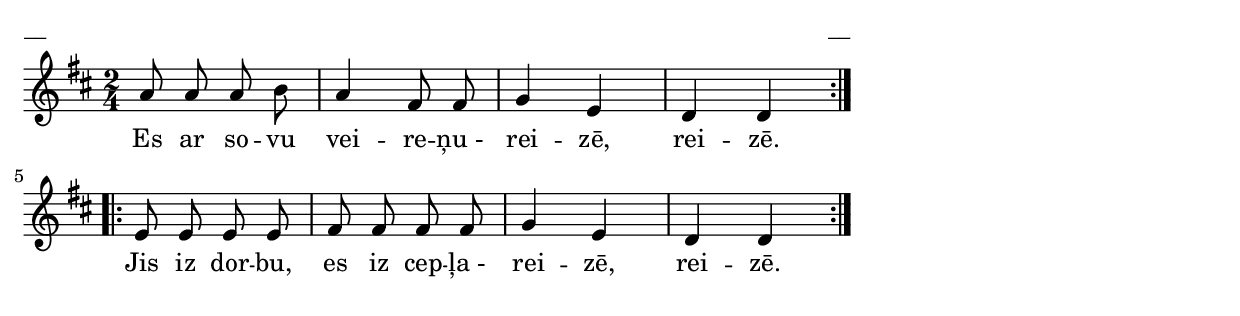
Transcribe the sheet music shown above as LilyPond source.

\version "2.13.16"
%\header {
%    title = "Es ar sovu veireņu"
%}
\paper {
line-width = 14\cm
left-margin = 0.4\cm
between-system-padding = 0.1\cm
between-system-space = 0.1\cm
}
\layout {
indent = #0
ragged-last = ##f
}

voiceA = \relative c'' {
\clef "treble"
\key d \major
\time 2/4
\repeat volta 2 {
a8 a a b | a4 fis8 fis | g4 e | d4 d 
}
\repeat volta 2 {
e8 e e e | fis8 fis fis fis | g4 e | d4 d
}
} 



lyricA = \lyricmode {
Es ar so -- vu vei -- re -- ņu_- rei -- zē, rei -- zē.
Jis iz dor -- bu, es iz cep -- ļa_- rei -- zē, rei -- zē.
}


fullScore = <<
\new Staff {
<<
\new Voice = "voiceA" { \oneVoice \autoBeamOff \voiceA }
\lyricsto "voiceA" \new Lyrics \lyricA
>>
}
>>

\score {
\fullScore
\header { piece = "__" opus = "__" }
}
\markup { \with-color #(x11-color 'white) \sans \smaller "__" }
\score {
\unfoldRepeats
\fullScore
\midi {
\context { \Staff \remove "Staff_performer" }
\context { \Voice \consists "Staff_performer" }
}
}


